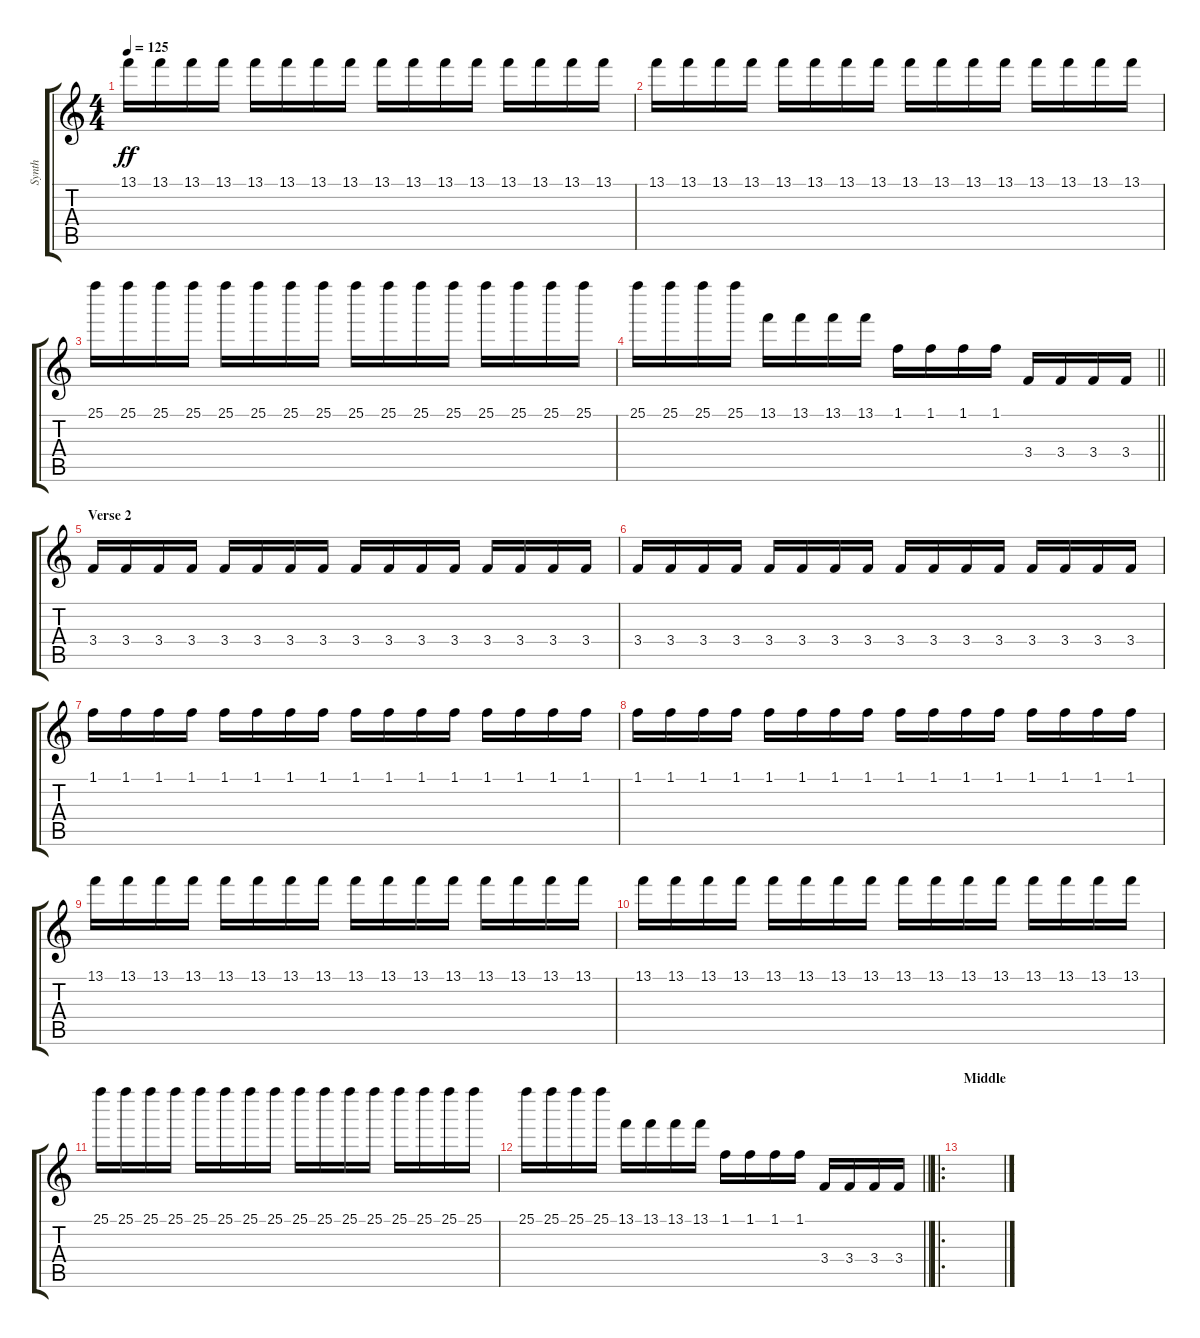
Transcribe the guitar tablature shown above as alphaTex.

\track ("Synth" "Synth") {instrument synthbass1}
\staff {score tabs}
\tuning (E4 B3 G3 D3 A2 E2) {hide}
\ts (4 4)
\tempo 125
\clef g2
\ks c
13.1.16{dy ff} 13.1.16 13.1.16 13.1.16 13.1.16 13.1.16 13.1.16 13.1.16 13.1.16 13.1.16 13.1.16 13.1.16 13.1.16 13.1.16 13.1.16 13.1.16 |
13.1.16 13.1.16 13.1.16 13.1.16 13.1.16 13.1.16 13.1.16 13.1.16 13.1.16 13.1.16 13.1.16 13.1.16 13.1.16 13.1.16 13.1.16 13.1.16 |
25.1.16 25.1.16 25.1.16 25.1.16 25.1.16 25.1.16 25.1.16 25.1.16 25.1.16 25.1.16 25.1.16 25.1.16 25.1.16 25.1.16 25.1.16 25.1.16 |
\barLineRight lightlight
25.1.16 25.1.16 25.1.16 25.1.16 13.1.16 13.1.16 13.1.16 13.1.16 1.1.16 1.1.16 1.1.16 1.1.16 3.4.16 3.4.16 3.4.16 3.4.16 |
\section ("" "Verse 2")
3.4.16 3.4.16 3.4.16 3.4.16 3.4.16 3.4.16 3.4.16 3.4.16 3.4.16 3.4.16 3.4.16 3.4.16 3.4.16 3.4.16 3.4.16 3.4.16 |
3.4.16 3.4.16 3.4.16 3.4.16 3.4.16 3.4.16 3.4.16 3.4.16 3.4.16 3.4.16 3.4.16 3.4.16 3.4.16 3.4.16 3.4.16 3.4.16 |
1.1.16 1.1.16 1.1.16 1.1.16 1.1.16 1.1.16 1.1.16 1.1.16 1.1.16 1.1.16 1.1.16 1.1.16 1.1.16 1.1.16 1.1.16 1.1.16 |
1.1.16 1.1.16 1.1.16 1.1.16 1.1.16 1.1.16 1.1.16 1.1.16 1.1.16 1.1.16 1.1.16 1.1.16 1.1.16 1.1.16 1.1.16 1.1.16 |
13.1.16 13.1.16 13.1.16 13.1.16 13.1.16 13.1.16 13.1.16 13.1.16 13.1.16 13.1.16 13.1.16 13.1.16 13.1.16 13.1.16 13.1.16 13.1.16 |
13.1.16 13.1.16 13.1.16 13.1.16 13.1.16 13.1.16 13.1.16 13.1.16 13.1.16 13.1.16 13.1.16 13.1.16 13.1.16 13.1.16 13.1.16 13.1.16 |
25.1.16 25.1.16 25.1.16 25.1.16 25.1.16 25.1.16 25.1.16 25.1.16 25.1.16 25.1.16 25.1.16 25.1.16 25.1.16 25.1.16 25.1.16 25.1.16 |
\barLineRight lightlight
25.1.16 25.1.16 25.1.16 25.1.16 13.1.16 13.1.16 13.1.16 13.1.16 1.1.16 1.1.16 1.1.16 1.1.16 3.4.16 3.4.16 3.4.16 3.4.16 |
\ro
\section ("" "Middle")
